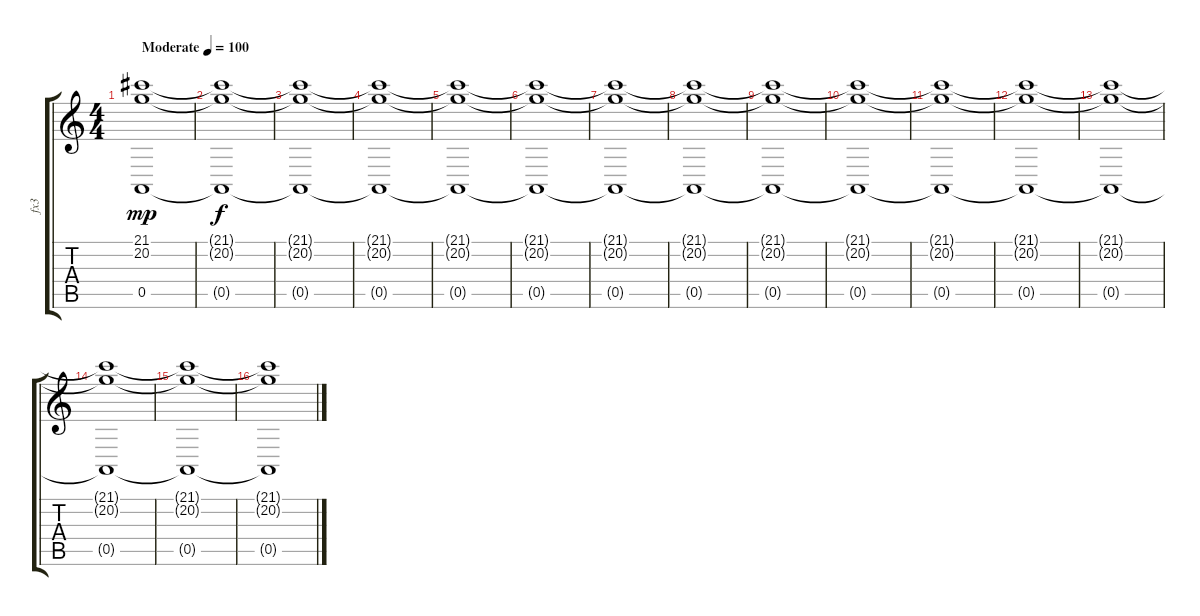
\track ("fx3" "fx3") {instrument pad2warm}
\staff {score tabs}
\tuning (E4 B3 G3 D3 A2 E2) {hide}
\ts (4 4)
\tempo (100 "Moderate")
\clef g2
\ks c
(21.1 20.2 0.5).1{dy mp instrument pad2warm} |
(21.1{t} 20.2{t} 0.5{t}).1{dy f} |
(21.1{t} 20.2{t} 0.5{t}).1 |
(21.1{t} 20.2{t} 0.5{t}).1 |
(21.1{t} 20.2{t} 0.5{t}).1 |
(21.1{t} 20.2{t} 0.5{t}).1 |
(21.1{t} 20.2{t} 0.5{t}).1 |
(21.1{t} 20.2{t} 0.5{t}).1 |
(21.1{t} 20.2{t} 0.5{t}).1 |
(21.1{t} 20.2{t} 0.5{t}).1 |
(21.1{t} 20.2{t} 0.5{t}).1 |
(21.1{t} 20.2{t} 0.5{t}).1 |
(21.1{t} 20.2{t} 0.5{t}).1 |
(21.1{t} 20.2{t} 0.5{t}).1 |
(21.1{t} 20.2{t} 0.5{t}).1 |
(21.1{t} 20.2{t} 0.5{t}).1
